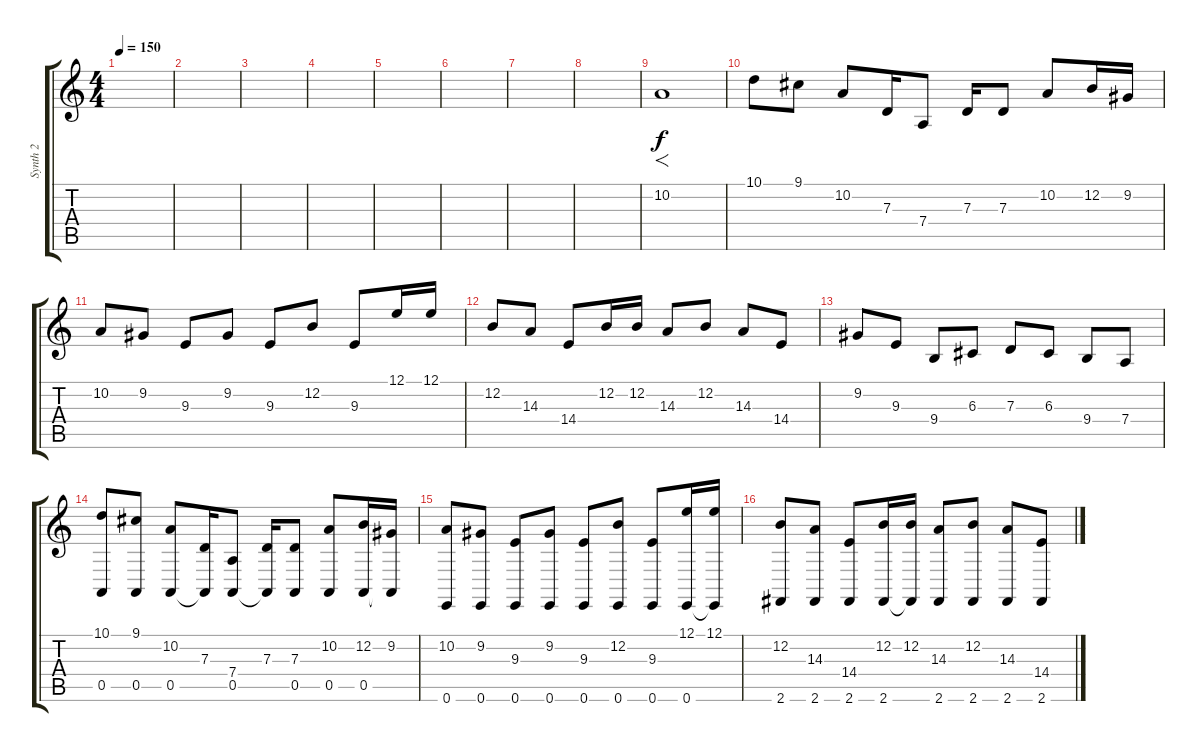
\track ("Synth 2" "Synth 2") {instrument lead2sawtooth}
\staff {score tabs}
\tuning (E4 B3 G3 D3 A2 E2) {hide}
\ts (4 4)
\tempo 150
\clef g2
\ks c
|
|
|
|
|
|
|
|
10.2.1{f} |
10.1.8 9.1.8 10.2.8 7.3.16 7.4.8 7.3.16 7.3.8 10.2.8 12.2.16 9.2.16 |
10.2.8 9.2.8 9.3.8 9.2.8 9.3.8 12.2.8 9.3.8 12.1.16 12.1.16 |
12.2.8 14.3.8 14.4.8 12.2.16 12.2.16 14.3.8 12.2.8 14.3.8 14.4.8 |
9.2.8 9.3.8 9.4.8 6.3.8 7.3.8 6.3.8 9.4.8 7.4.8 |
(10.1 0.5).8 (9.1 0.5).8 (10.2 0.5).8 (7.3 0.5{t}).16 (7.4 0.5).8 (7.3 0.5{t}).16 (7.3 0.5).8 (10.2 0.5).8 (12.2 0.5).16 (9.2 0.5{t}).16 |
(10.2 0.6).8 (9.2 0.6).8 (9.3 0.6).8 (9.2 0.6).8 (9.3 0.6).8 (12.2 0.6).8 (9.3 0.6).8 (12.1 0.6).16 (12.1 0.6{t}).16 |
(12.2 2.6).8 (14.3 2.6).8 (14.4 2.6).8 (12.2 2.6).16 (12.2 2.6{t}).16 (14.3 2.6).8 (12.2 2.6).8 (14.3 2.6).8 (14.4 2.6).8
